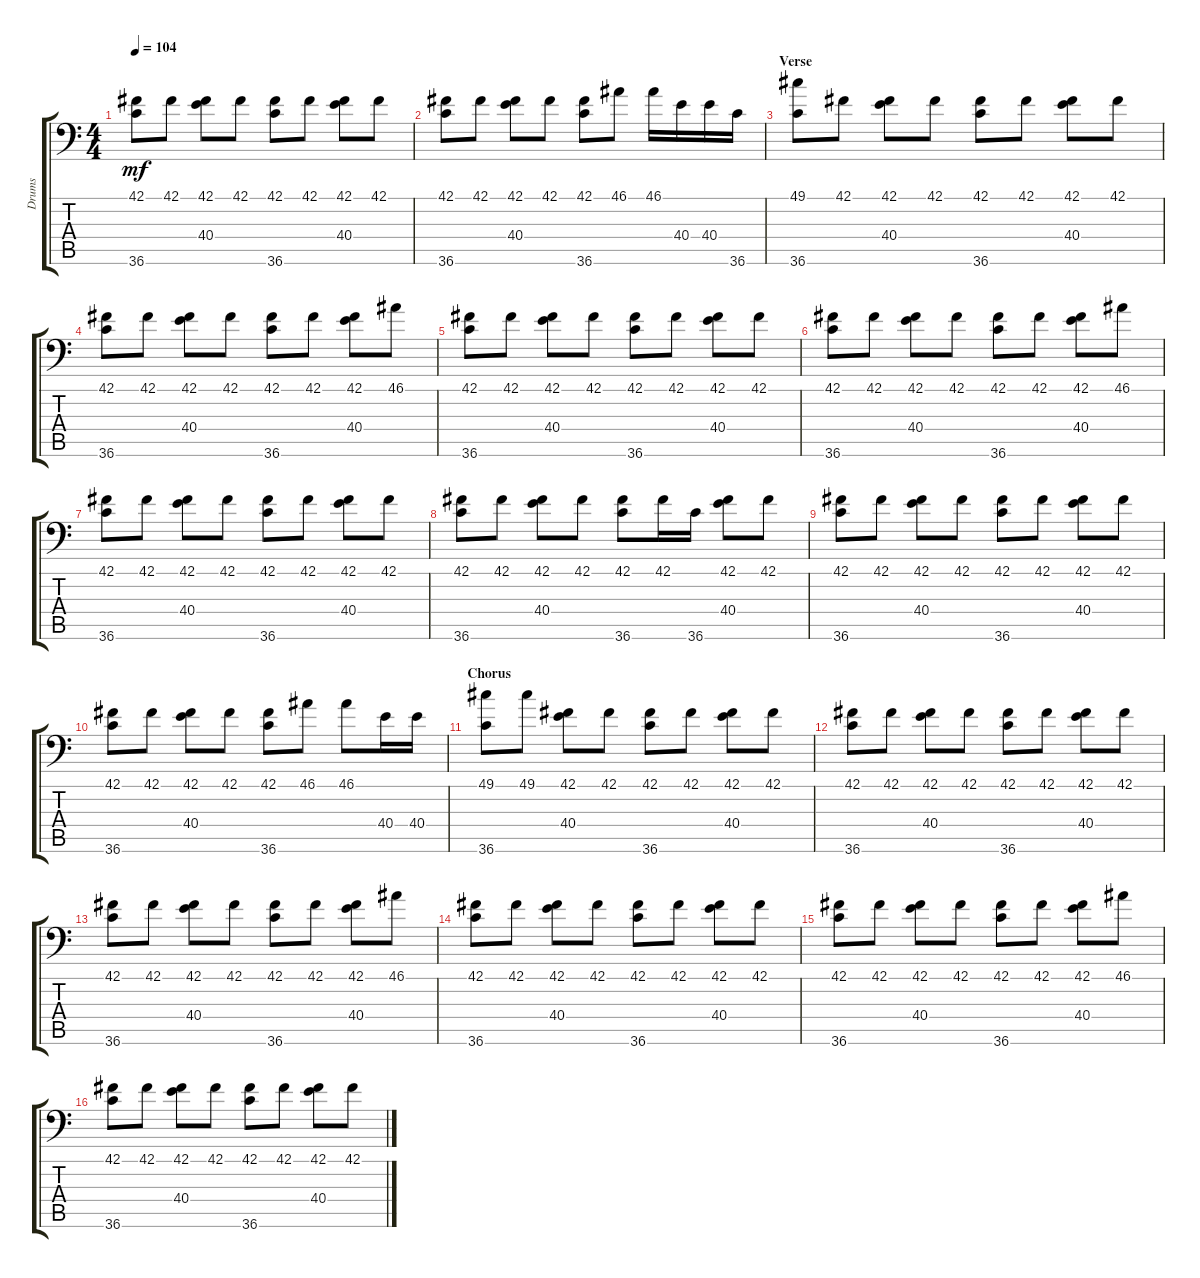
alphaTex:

\track ("Drums" "Drums") {instrument acousticgrandpiano}
\staff {score tabs}
\tuning (C-1 C-1 C-1 C-1 C-1 C-1) {hide}
\ts (4 4)
\tempo 104
\clef f4
\ks c
(42.1 36.6).8{dy mf} 42.1.8 (42.1 40.4).8 42.1.8 (42.1 36.6).8 42.1.8 (42.1 40.4).8 42.1.8 |
(42.1 36.6).8 42.1.8 (42.1 40.4).8 42.1.8 (42.1 36.6).8 46.1.8 46.1.16 40.4.16 40.4.16 36.6.16 |
\section ("" "Verse")
(49.1 36.6).8 42.1.8 (42.1 40.4).8 42.1.8 (42.1 36.6).8 42.1.8 (42.1 40.4).8 42.1.8 |
(42.1 36.6).8 42.1.8 (42.1 40.4).8 42.1.8 (42.1 36.6).8 42.1.8 (42.1 40.4).8 46.1.8 |
(42.1 36.6).8 42.1.8 (42.1 40.4).8 42.1.8 (42.1 36.6).8 42.1.8 (42.1 40.4).8 42.1.8 |
(42.1 36.6).8 42.1.8 (42.1 40.4).8 42.1.8 (42.1 36.6).8 42.1.8 (42.1 40.4).8 46.1.8 |
(42.1 36.6).8 42.1.8 (42.1 40.4).8 42.1.8 (42.1 36.6).8 42.1.8 (42.1 40.4).8 42.1.8 |
(42.1 36.6).8 42.1.8 (42.1 40.4).8 42.1.8 (42.1 36.6).8 42.1.16 36.6.16 (42.1 40.4).8 42.1.8 |
(42.1 36.6).8 42.1.8 (42.1 40.4).8 42.1.8 (42.1 36.6).8 42.1.8 (42.1 40.4).8 42.1.8 |
(42.1 36.6).8 42.1.8 (42.1 40.4).8 42.1.8 (42.1 36.6).8 46.1.8 46.1.8 40.4.16 40.4.16 |
\section ("" "Chorus")
(49.1 36.6).8 49.1.8 (42.1 40.4).8 42.1.8 (42.1 36.6).8 42.1.8 (42.1 40.4).8 42.1.8 |
(42.1 36.6).8 42.1.8 (42.1 40.4).8 42.1.8 (42.1 36.6).8 42.1.8 (42.1 40.4).8 42.1.8 |
(42.1 36.6).8 42.1.8 (42.1 40.4).8 42.1.8 (42.1 36.6).8 42.1.8 (42.1 40.4).8 46.1.8 |
(42.1 36.6).8 42.1.8 (42.1 40.4).8 42.1.8 (42.1 36.6).8 42.1.8 (42.1 40.4).8 42.1.8 |
(42.1 36.6).8 42.1.8 (42.1 40.4).8 42.1.8 (42.1 36.6).8 42.1.8 (42.1 40.4).8 46.1.8 |
(42.1 36.6).8 42.1.8 (42.1 40.4).8 42.1.8 (42.1 36.6).8 42.1.8 (42.1 40.4).8 42.1.8
